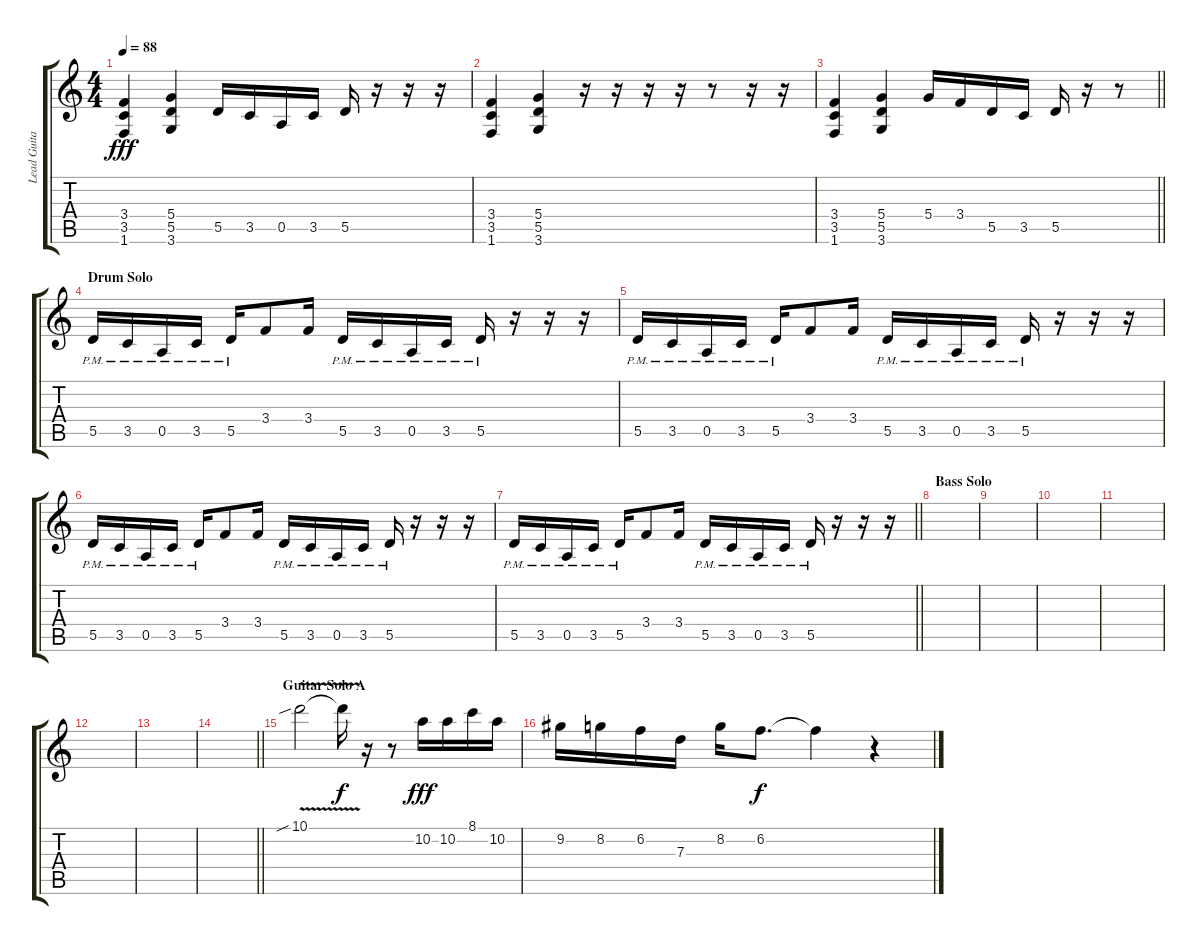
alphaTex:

\track ("Lead Guitar" "Lead Guita") {instrument overdrivenguitar}
\staff {score tabs}
\tuning (E4 B3 G3 D3 A2 E2) {hide}
\ts (4 4)
\tempo 88
\clef g2
\ks c
(3.4 3.5 1.6).4{dy fff} (5.4 5.5 3.6).4 5.5.16 3.5.16 0.5.16 3.5.16 5.5.16 r.16 r.16 r.16 |
(3.4 3.5 1.6).4 (5.4 5.5 3.6).4 r.16 r.16 r.16 r.16 r.8 r.16 r.16 |
\barLineRight lightlight
(3.4 3.5 1.6).4 (5.4 5.5 3.6).4 5.4.16 3.4.16 5.5.16 3.5.16 5.5.16 r.16 r.8 |
\section ("" "Drum Solo")
5.5{pm}.16{volume 8} 3.5{pm}.16 0.5{pm}.16 3.5{pm}.16 5.5{pm}.16 3.4.8 3.4.16 5.5{pm}.16 3.5{pm}.16 0.5{pm}.16 3.5{pm}.16 5.5{pm}.16 r.16 r.16 r.16 |
5.5{pm}.16 3.5{pm}.16 0.5{pm}.16 3.5{pm}.16 5.5{pm}.16 3.4.8 3.4.16 5.5{pm}.16 3.5{pm}.16 0.5{pm}.16 3.5{pm}.16 5.5{pm}.16 r.16 r.16 r.16 |
5.5{pm}.16 3.5{pm}.16 0.5{pm}.16 3.5{pm}.16 5.5{pm}.16 3.4.8 3.4.16 5.5{pm}.16 3.5{pm}.16 0.5{pm}.16 3.5{pm}.16 5.5{pm}.16 r.16 r.16 r.16 |
\barLineRight lightlight
5.5{pm}.16 3.5{pm}.16 0.5{pm}.16 3.5{pm}.16 5.5{pm}.16 3.4.8 3.4.16 5.5{pm}.16 3.5{pm}.16 0.5{pm}.16 3.5{pm}.16 5.5{pm}.16 r.16 r.16 r.16 |
\section ("" "Bass Solo")
|
|
|
|
|
|
\barLineRight lightlight
|
\section ("" "Guitar Solo A")
10.1{v sib}.2 10.1{t}.16{dy f} r.16 r.8 10.2.16{dy fff} 10.2.16 8.1.16 10.2.16 |
9.2.16 8.2.16 6.2.16 7.3.16 8.2.16 6.2.8{d dy f} 6.2{t}.4 r.4
